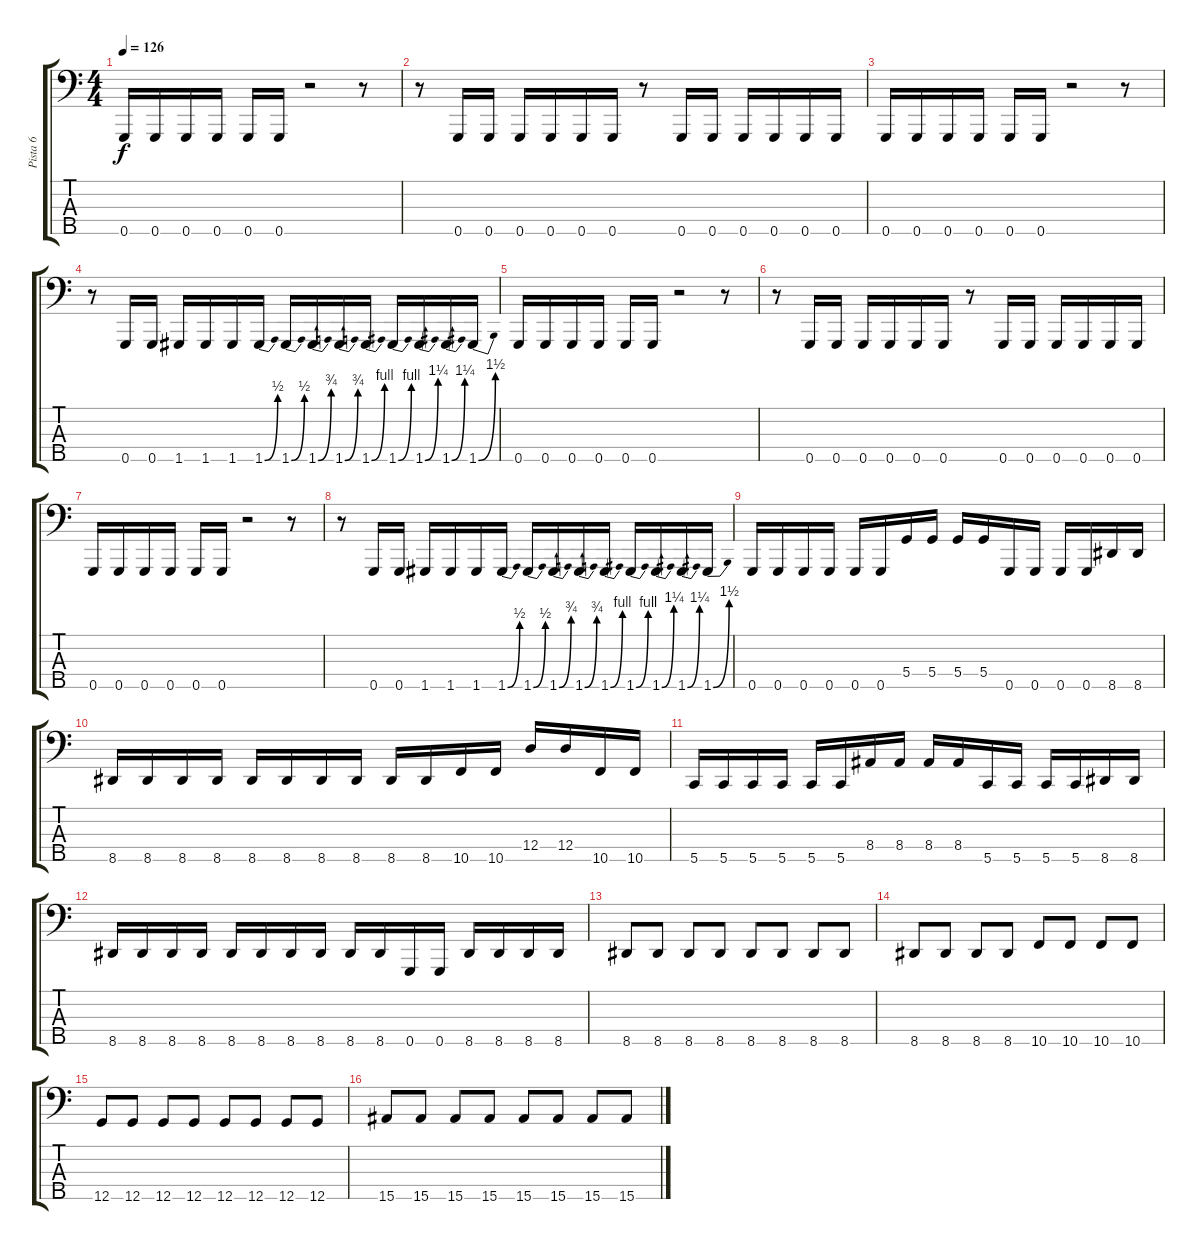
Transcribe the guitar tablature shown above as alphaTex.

\track ("Pista 6" "Pista 6") {instrument electricbasspick}
\staff {score tabs}
\tuning (E2 C2 G1 D1 G0) {hide}
\ts (4 4)
\tempo 126
\clef f4
\ks c
0.5.16{dy f} 0.5.16 0.5.16 0.5.16 0.5.16 0.5.16 r.2 r.8 |
r.8 0.5.16 0.5.16 0.5.16 0.5.16 0.5.16 0.5.16 r.8 0.5.16 0.5.16 0.5.16 0.5.16 0.5.16 0.5.16 |
0.5.16 0.5.16 0.5.16 0.5.16 0.5.16 0.5.16 r.2 r.8 |
r.8 0.5.16 0.5.16 1.5.16 1.5.16 1.5.16 1.5{be (bend 0 0 60 2)}.16 1.5{be (bend 0 0 60 2)}.16 1.5{be (bend 0 0 60 3)}.16 1.5{be (bend 0 0 60 3)}.16 1.5{be (bend 0 0 60 4)}.16 1.5{be (bend 0 0 60 4)}.16 1.5{be (bend 0 0 60 5)}.16 1.5{be (bend 0 0 60 5)}.16 1.5{be (bend 0 0 60 6)}.16 |
0.5.16 0.5.16 0.5.16 0.5.16 0.5.16 0.5.16 r.2 r.8 |
r.8 0.5.16 0.5.16 0.5.16 0.5.16 0.5.16 0.5.16 r.8 0.5.16 0.5.16 0.5.16 0.5.16 0.5.16 0.5.16 |
0.5.16 0.5.16 0.5.16 0.5.16 0.5.16 0.5.16 r.2 r.8 |
r.8 0.5.16 0.5.16 1.5.16 1.5.16 1.5.16 1.5{be (bend 0 0 60 2)}.16 1.5{be (bend 0 0 60 2)}.16 1.5{be (bend 0 0 60 3)}.16 1.5{be (bend 0 0 60 3)}.16 1.5{be (bend 0 0 60 4)}.16 1.5{be (bend 0 0 60 4)}.16 1.5{be (bend 0 0 60 5)}.16 1.5{be (bend 0 0 60 5)}.16 1.5{be (bend 0 0 60 6)}.16 |
0.5.16 0.5.16 0.5.16 0.5.16 0.5.16 0.5.16 5.4.16 5.4.16 5.4.16 5.4.16 0.5.16 0.5.16 0.5.16 0.5.16 8.5.16 8.5.16 |
8.5.16 8.5.16 8.5.16 8.5.16 8.5.16 8.5.16 8.5.16 8.5.16 8.5.16 8.5.16 10.5.16 10.5.16 12.4.16 12.4.16 10.5.16 10.5.16 |
5.5.16 5.5.16 5.5.16 5.5.16 5.5.16 5.5.16 8.4.16 8.4.16 8.4.16 8.4.16 5.5.16 5.5.16 5.5.16 5.5.16 8.5.16 8.5.16 |
8.5.16 8.5.16 8.5.16 8.5.16 8.5.16 8.5.16 8.5.16 8.5.16 8.5.16 8.5.16 0.5.16 0.5.16 8.5.16 8.5.16 8.5.16 8.5.16 |
8.5.8 8.5.8 8.5.8 8.5.8 8.5.8 8.5.8 8.5.8 8.5.8 |
8.5.8 8.5.8 8.5.8 8.5.8 10.5.8 10.5.8 10.5.8 10.5.8 |
12.5.8 12.5.8 12.5.8 12.5.8 12.5.8 12.5.8 12.5.8 12.5.8 |
15.5.8 15.5.8 15.5.8 15.5.8 15.5.8 15.5.8 15.5.8 15.5.8
